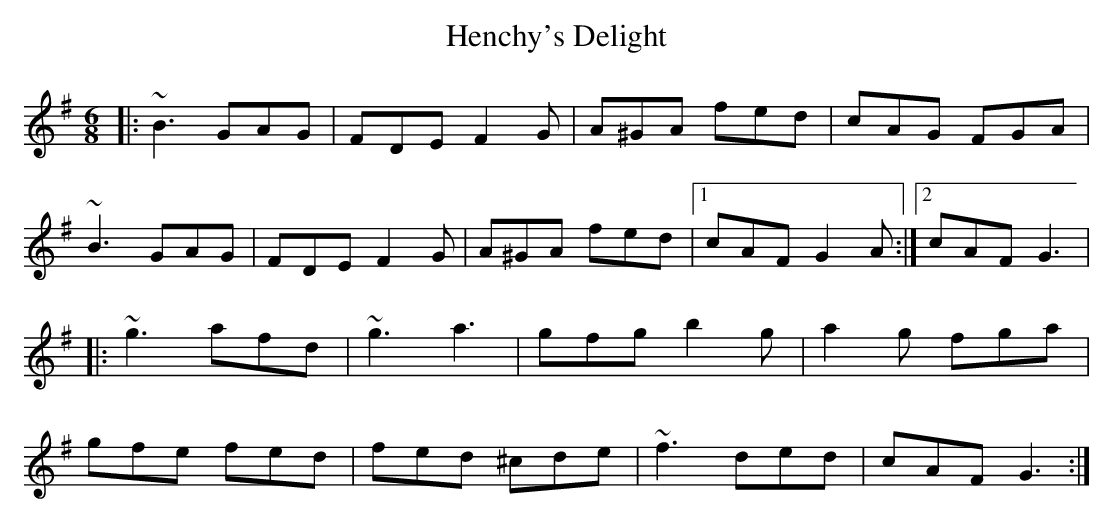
X:1
T:Henchy's Delight
M:6/8
K:G
|: ~B3 GAG | FDE F2G | A^GA fed | cAG FGA |
~B3 GAG | FDE F2G | A^GA fed |1 cAF G2A :|2 cAF G3 |
|: ~g3 afd | ~g3 a3 | gfg b2g | a2g fga |
gfe fed | fed ^cde | ~f3 ded | cAF G3 :|
